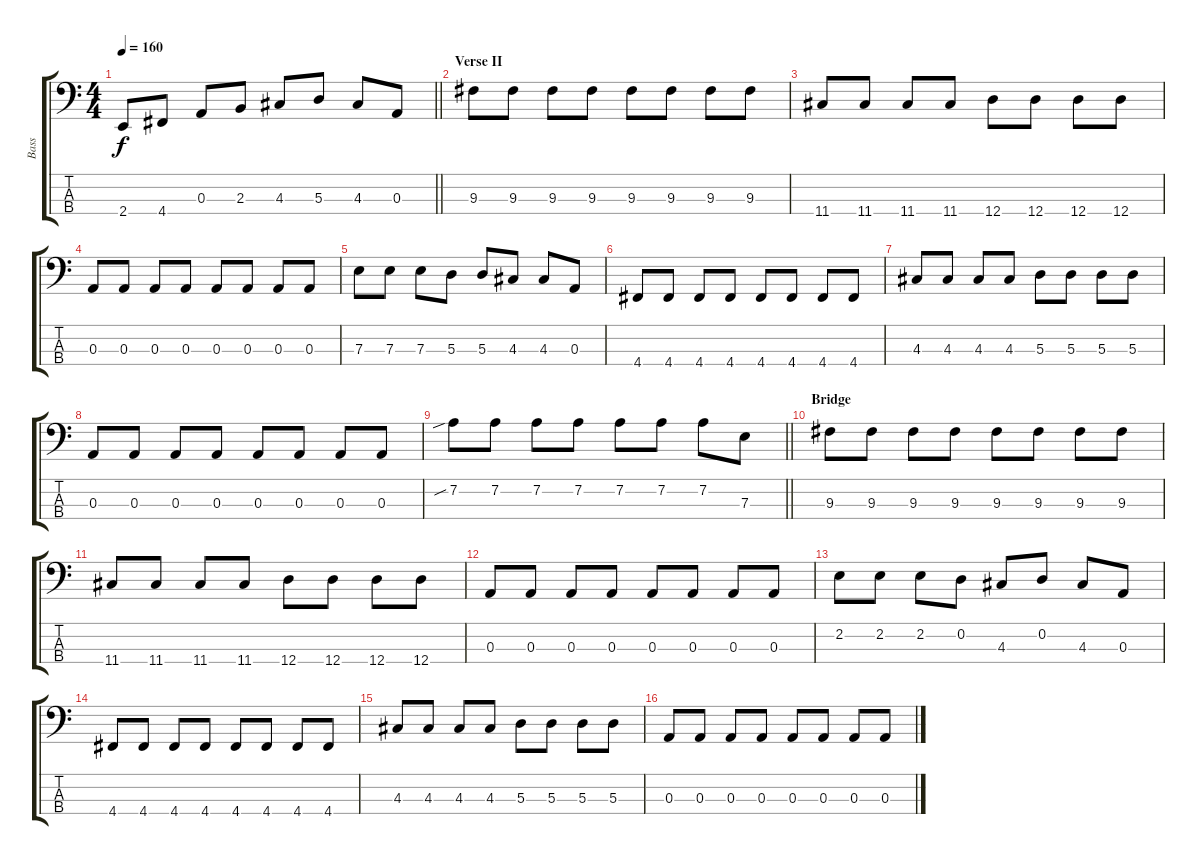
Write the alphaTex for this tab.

\track ("Bass" "Bass") {instrument electricbassfinger}
\staff {score tabs}
\tuning (G2 D2 A1 D1) {hide}
\ts (4 4)
\tempo 160
\clef f4
\barLineRight lightlight
\ks c
2.4.8{dy f} 4.4.8 0.3.8 2.3.8 4.3.8 5.3.8 4.3.8 0.3.8 |
\section ("" "Verse II")
9.3.8 9.3.8 9.3.8 9.3.8 9.3.8 9.3.8 9.3.8 9.3.8 |
11.4.8 11.4.8 11.4.8 11.4.8 12.4.8 12.4.8 12.4.8 12.4.8 |
0.3.8 0.3.8 0.3.8 0.3.8 0.3.8 0.3.8 0.3.8 0.3.8 |
7.3.8 7.3.8 7.3.8 5.3.8 5.3.8 4.3.8 4.3.8 0.3.8 |
4.4.8 4.4.8 4.4.8 4.4.8 4.4.8 4.4.8 4.4.8 4.4.8 |
4.3.8 4.3.8 4.3.8 4.3.8 5.3.8 5.3.8 5.3.8 5.3.8 |
0.3.8 0.3.8 0.3.8 0.3.8 0.3.8 0.3.8 0.3.8 0.3.8 |
\barLineRight lightlight
7.2{sib}.8 7.2.8 7.2.8 7.2.8 7.2.8 7.2.8 7.2.8 7.3.8 |
\section ("" "Bridge")
9.3.8 9.3.8 9.3.8 9.3.8 9.3.8 9.3.8 9.3.8 9.3.8 |
11.4.8 11.4.8 11.4.8 11.4.8 12.4.8 12.4.8 12.4.8 12.4.8 |
0.3.8 0.3.8 0.3.8 0.3.8 0.3.8 0.3.8 0.3.8 0.3.8 |
2.2.8 2.2.8 2.2.8 0.2.8 4.3.8 0.2.8 4.3.8 0.3.8 |
4.4.8 4.4.8 4.4.8 4.4.8 4.4.8 4.4.8 4.4.8 4.4.8 |
4.3.8 4.3.8 4.3.8 4.3.8 5.3.8 5.3.8 5.3.8 5.3.8 |
0.3.8 0.3.8 0.3.8 0.3.8 0.3.8 0.3.8 0.3.8 0.3.8
